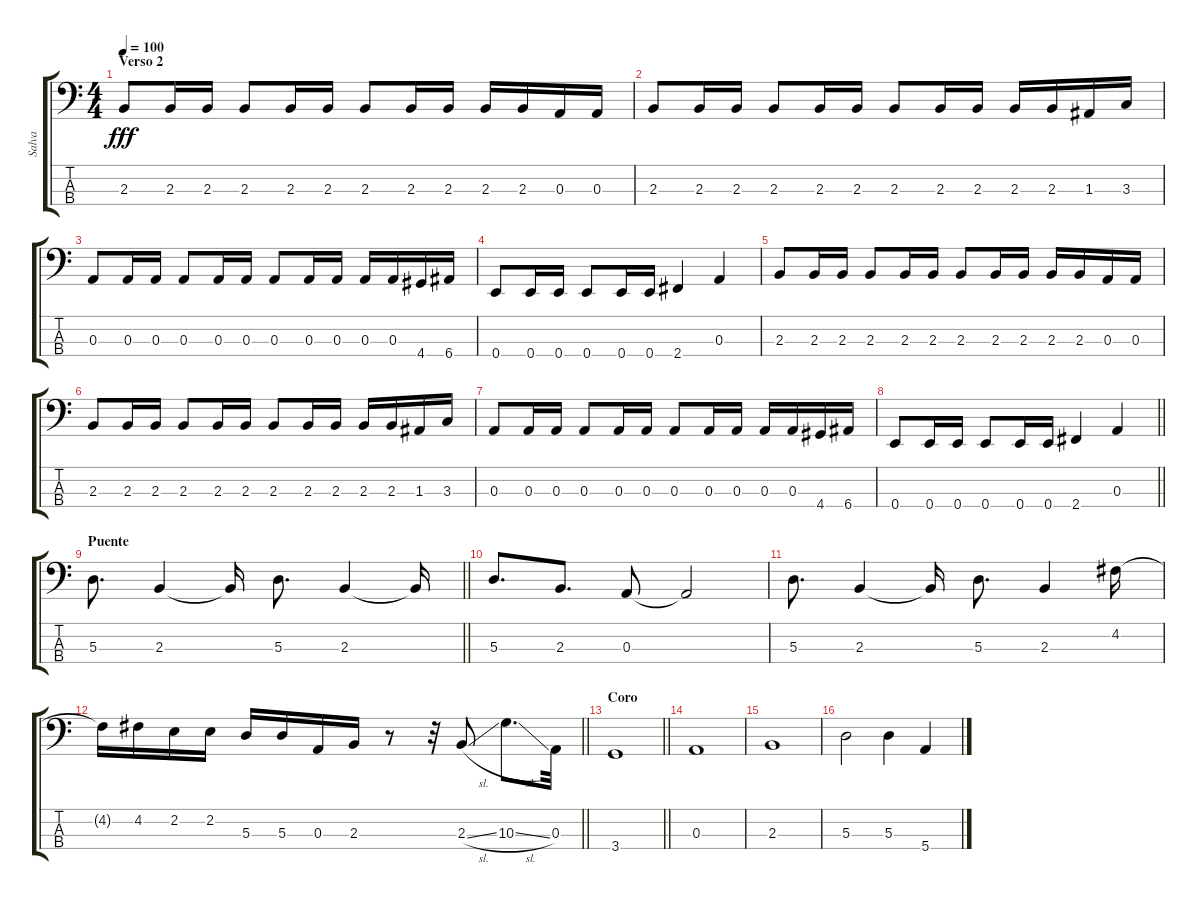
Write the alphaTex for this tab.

\track ("Salva" "Salva") {instrument electricbassfinger}
\staff {score tabs}
\tuning (G2 D2 A1 E1) {hide}
\ts (4 4)
\section ("" "Verso 2")
\tempo 100
\clef f4
\ks c
2.3.8{dy fff} 2.3.16 2.3.16 2.3.8 2.3.16 2.3.16 2.3.8 2.3.16 2.3.16 2.3.16 2.3.16 0.3.16 0.3.16 |
2.3.8 2.3.16 2.3.16 2.3.8 2.3.16 2.3.16 2.3.8 2.3.16 2.3.16 2.3.16 2.3.16 1.3.16 3.3.16 |
0.3.8 0.3.16 0.3.16 0.3.8 0.3.16 0.3.16 0.3.8 0.3.16 0.3.16 0.3.16 0.3.16 4.4.16 6.4.16 |
0.4.8 0.4.16 0.4.16 0.4.8 0.4.16 0.4.16 2.4.4 0.3.4 |
2.3.8 2.3.16 2.3.16 2.3.8 2.3.16 2.3.16 2.3.8 2.3.16 2.3.16 2.3.16 2.3.16 0.3.16 0.3.16 |
2.3.8 2.3.16 2.3.16 2.3.8 2.3.16 2.3.16 2.3.8 2.3.16 2.3.16 2.3.16 2.3.16 1.3.16 3.3.16 |
0.3.8 0.3.16 0.3.16 0.3.8 0.3.16 0.3.16 0.3.8 0.3.16 0.3.16 0.3.16 0.3.16 4.4.16 6.4.16 |
\barLineRight lightlight
0.4.8 0.4.16 0.4.16 0.4.8 0.4.16 0.4.16 2.4.4 0.3.4 |
\section ("" "Puente")
\barLineRight lightlight
5.3.8{d} 2.3.4 2.3{t}.16 5.3.8{d} 2.3.4 2.3{t}.16 |
5.3.8{d} 2.3.8{d} 0.3.8 0.3{t}.2 |
5.3.8{d} 2.3.4 2.3{t}.16 5.3.8{d} 2.3.4 4.2.16 |
\barLineRight lightlight
4.2{t}.16 4.2.16 2.2.16 2.2.16 5.3.16 5.3.16 0.3.16 2.3.16 r.8 r.32 2.3{sl}.8 10.3{sl}.8{d} 0.3.32 |
\section ("" "Coro")
\barLineRight lightlight
3.4.1 |
0.3.1 |
2.3.1 |
5.3.2 5.3.4 5.4.4
